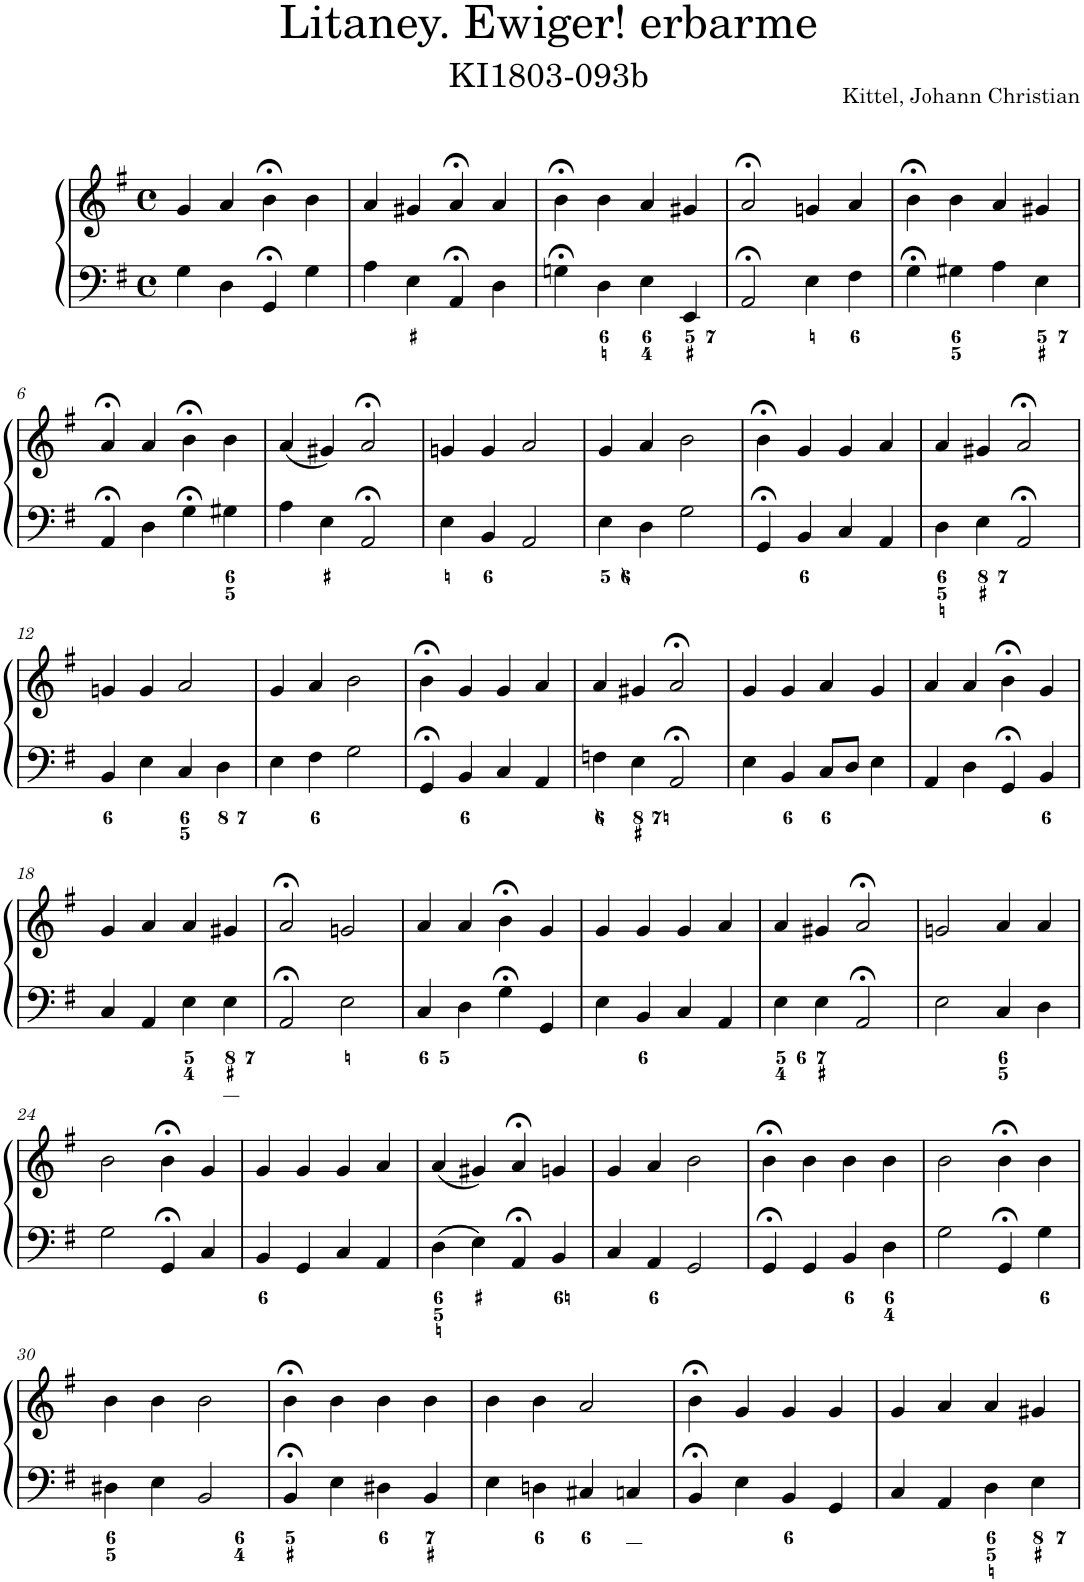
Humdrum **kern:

**kern	**kern
*part1	*part1
*staff2	*staff1
*I"Piano	*
*I'Pno.	*
*clefF4	*clefG2
*k[f#]	*k[f#]
*M4/4	*M4/4
*met(c)	*met(c)
=1	=1
4G\	4g/
4D\	4a/
4GG;</	4b;<\
4G\	4b\
=2	=2
4A\	4a/
4E\	4g#X/
4AA;</	4a;</
4D\	4a/
=3	=3
4Gn;<\	4b;<\
4D\	4b\
4E\	4a/
4EE/	4g#X/
=4	=4
2AA;</	2a;</
4E\	4gn/
4F#\	4a/
=5	=5
4G;<\	4b;<\
4G#X\	4b\
4A\	4a/
4E\	4g#X/
!!LO:LB:g=z
=6	=6
4AA;</	4a;</
4D\	4a/
4G;<\	4b;<\
4G#X\	4b\
=7	=7
4A\	(4a/
4E\	4g#X/)
2AA;</	2a;</
=8	=8
4E\	4gn/
4BB/	4g/
2AA/	2a/
=9	=9
4E\	4g/
4D\	4a/
2G\	2b\
=10	=10
4GG;</	4b;<\
4BB/	4g/
4C/	4g/
4AA/	4a/
=11	=11
4D\	4a/
4E\	4g#X/
2AA;</	2a;</
!!LO:LB:g=z
=12	=12
4BB/	4gn/
4E\	4g/
4C/	2a/
4D\	.
=13	=13
4E\	4g/
4F#\	4a/
2G\	2b\
=14	=14
4GG;</	4b;<\
4BB/	4g/
4C/	4g/
4AA/	4a/
=15	=15
4Fn\	4a/
4E\	4g#X/
2AA;</	2a;</
=16	=16
4E\	4g/
4BB/	4g/
8C/L	4a/
8D/J	.
4E\	4g/
=17	=17
4AA/	4a/
4D\	4a/
4GG;</	4b;<\
4BB/	4g/
!!LO:LB:g=z
=18	=18
4C/	4g/
4AA/	4a/
4E\	4a/
4E\	4g#X/
=19	=19
2AA;</	2a;</
2E\	2gn/
=20	=20
4C/	4a/
4D\	4a/
4G;<\	4b;<\
4GG/	4g/
=21	=21
4E\	4g/
4BB/	4g/
4C/	4g/
4AA/	4a/
=22	=22
4E\	4a/
4E\	4g#X/
2AA;</	2a;</
=23	=23
2E\	2gn/
4C/	4a/
4D\	4a/
!!LO:LB:g=z
=24	=24
2G\	2b\
4GG;</	4b;<\
4C/	4g/
=25	=25
4BB/	4g/
4GG/	4g/
4C/	4g/
4AA/	4a/
=26	=26
4D\	(4a/
4E\	4g#X/)
4AA;</	4a;</
4BB/	4gn/
=27	=27
4C/	4g/
4AA/	4a/
2GG/	2b\
=28	=28
4GG;</	4b;<\
4GG/	4b\
4BB/	4b\
4D\	4b\
=29	=29
2G\	2b\
4GG;</	4b;<\
4G\	4b\
!!LO:LB:g=z
=30	=30
4D#X\	4b\
4E\	4b\
2BB/	2b\
=31	=31
4BB;</	4b;<\
4E\	4b\
4D#X\	4b\
4BB/	4b\
=32	=32
4E\	4b\
4Dn\	4b\
4C#X/	2a/
4Cn/	.
=33	=33
4BB;</	4b;<\
4E\	4g/
4BB/	4g/
4GG/	4g/
=34	=34
4C/	4g/
4AA/	4a/
4D\	4a/
4E\	4g#X/
=	=
*-	*-
